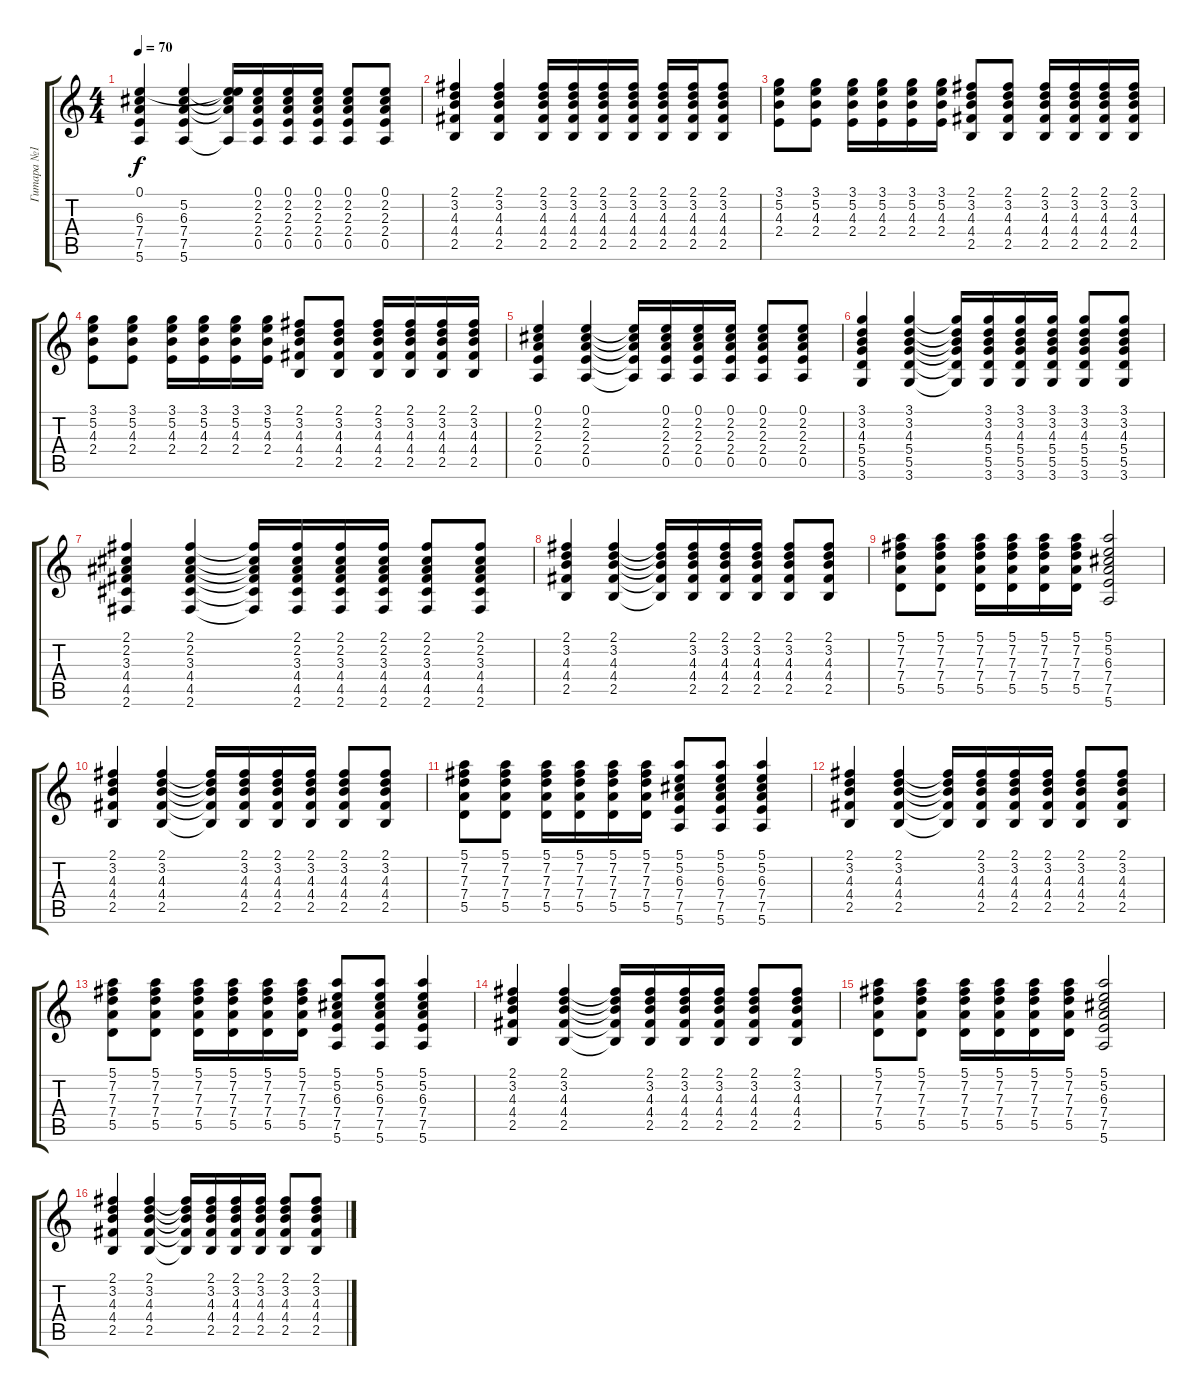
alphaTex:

\track ("Гитара №1" "Гитара №1") {instrument distortionguitar}
\staff {score tabs}
\tuning (E4 B3 G3 D3 A2 E2) {hide}
\ts (4 4)
\tempo 70
\clef g2
\ks c
(0.1 6.3 7.4 7.5 5.6).4{dy f} (5.2 6.3 7.4 7.5 5.6).4 (0.1{t} 5.2{t} 6.3{t} 7.4{t} 5.6{t}).16 (0.1 2.2 2.3 2.4 0.5).16 (0.1 2.2 2.3 2.4 0.5).16 (0.1 2.2 2.3 2.4 0.5).16 (0.1 2.2 2.3 2.4 0.5).8 (0.1 2.2 2.3 2.4 0.5).8 |
(2.1 3.2 4.3 4.4 2.5).4 (2.1 3.2 4.3 4.4 2.5).4 (2.1 3.2 4.3 4.4 2.5).16 (2.1 3.2 4.3 4.4 2.5).16 (2.1 3.2 4.3 4.4 2.5).16 (2.1 3.2 4.3 4.4 2.5).16 (2.1 3.2 4.3 4.4 2.5).16 (2.1 3.2 4.3 4.4 2.5).16 (2.1 3.2 4.3 4.4 2.5).8 |
(3.1 5.2 4.3 2.4).8 (3.1 5.2 4.3 2.4).8 (3.1 5.2 4.3 2.4).16 (3.1 5.2 4.3 2.4).16 (3.1 5.2 4.3 2.4).16 (3.1 5.2 4.3 2.4).16 (2.1 3.2 4.3 4.4 2.5).8 (2.1 3.2 4.3 4.4 2.5).8 (2.1 3.2 4.3 4.4 2.5).16 (2.1 3.2 4.3 4.4 2.5).16 (2.1 3.2 4.3 4.4 2.5).16 (2.1 3.2 4.3 4.4 2.5).16 |
(3.1 5.2 4.3 2.4).8 (3.1 5.2 4.3 2.4).8 (3.1 5.2 4.3 2.4).16 (3.1 5.2 4.3 2.4).16 (3.1 5.2 4.3 2.4).16 (3.1 5.2 4.3 2.4).16 (2.1 3.2 4.3 4.4 2.5).8 (2.1 3.2 4.3 4.4 2.5).8 (2.1 3.2 4.3 4.4 2.5).16 (2.1 3.2 4.3 4.4 2.5).16 (2.1 3.2 4.3 4.4 2.5).16 (2.1 3.2 4.3 4.4 2.5).16 |
(0.1 2.2 2.3 2.4 0.5).4 (0.1 2.2 2.3 2.4 0.5).4 (0.1{t} 2.2{t} 2.3{t} 2.4{t} 0.5{t}).16 (0.1 2.2 2.3 2.4 0.5).16 (0.1 2.2 2.3 2.4 0.5).16 (0.1 2.2 2.3 2.4 0.5).16 (0.1 2.2 2.3 2.4 0.5).8 (0.1 2.2 2.3 2.4 0.5).8 |
(3.1 3.2 4.3 5.4 5.5 3.6).4 (3.1 3.2 4.3 5.4 5.5 3.6).4 (3.1{t} 3.2{t} 4.3{t} 5.4{t} 5.5{t} 3.6{t}).16 (3.1 3.2 4.3 5.4 5.5 3.6).16 (3.1 3.2 4.3 5.4 5.5 3.6).16 (3.1 3.2 4.3 5.4 5.5 3.6).16 (3.1 3.2 4.3 5.4 5.5 3.6).8 (3.1 3.2 4.3 5.4 5.5 3.6).8 |
(2.1 2.2 3.3 4.4 4.5 2.6).4 (2.1 2.2 3.3 4.4 4.5 2.6).4 (2.1{t} 2.2{t} 3.3{t} 4.4{t} 4.5{t} 2.6{t}).16 (2.1 2.2 3.3 4.4 4.5 2.6).16 (2.1 2.2 3.3 4.4 4.5 2.6).16 (2.1 2.2 3.3 4.4 4.5 2.6).16 (2.1 2.2 3.3 4.4 4.5 2.6).8 (2.1 2.2 3.3 4.4 4.5 2.6).8 |
(2.1 3.2 4.3 4.4 2.5).4 (2.1 3.2 4.3 4.4 2.5).4 (2.1{t} 3.2{t} 4.3{t} 4.4{t} 2.5{t}).16 (2.1 3.2 4.3 4.4 2.5).16 (2.1 3.2 4.3 4.4 2.5).16 (2.1 3.2 4.3 4.4 2.5).16 (2.1 3.2 4.3 4.4 2.5).8 (2.1 3.2 4.3 4.4 2.5).8 |
(5.1 7.2 7.3 7.4 5.5).8 (5.1 7.2 7.3 7.4 5.5).8 (5.1 7.2 7.3 7.4 5.5).16 (5.1 7.2 7.3 7.4 5.5).16 (5.1 7.2 7.3 7.4 5.5).16 (5.1 7.2 7.3 7.4 5.5).16 (5.1 5.2 6.3 7.4 7.5 5.6).2 |
(2.1 3.2 4.3 4.4 2.5).4 (2.1 3.2 4.3 4.4 2.5).4 (2.1{t} 3.2{t} 4.3{t} 4.4{t} 2.5{t}).16 (2.1 3.2 4.3 4.4 2.5).16 (2.1 3.2 4.3 4.4 2.5).16 (2.1 3.2 4.3 4.4 2.5).16 (2.1 3.2 4.3 4.4 2.5).8 (2.1 3.2 4.3 4.4 2.5).8 |
(5.1 7.2 7.3 7.4 5.5).8 (5.1 7.2 7.3 7.4 5.5).8 (5.1 7.2 7.3 7.4 5.5).16 (5.1 7.2 7.3 7.4 5.5).16 (5.1 7.2 7.3 7.4 5.5).16 (5.1 7.2 7.3 7.4 5.5).16 (5.1 5.2 6.3 7.4 7.5 5.6).8 (5.1 5.2 6.3 7.4 7.5 5.6).8 (5.1 5.2 6.3 7.4 7.5 5.6).4 |
(2.1 3.2 4.3 4.4 2.5).4 (2.1 3.2 4.3 4.4 2.5).4 (2.1{t} 3.2{t} 4.3{t} 4.4{t} 2.5{t}).16 (2.1 3.2 4.3 4.4 2.5).16 (2.1 3.2 4.3 4.4 2.5).16 (2.1 3.2 4.3 4.4 2.5).16 (2.1 3.2 4.3 4.4 2.5).8 (2.1 3.2 4.3 4.4 2.5).8 |
(5.1 7.2 7.3 7.4 5.5).8 (5.1 7.2 7.3 7.4 5.5).8 (5.1 7.2 7.3 7.4 5.5).16 (5.1 7.2 7.3 7.4 5.5).16 (5.1 7.2 7.3 7.4 5.5).16 (5.1 7.2 7.3 7.4 5.5).16 (5.1 5.2 6.3 7.4 7.5 5.6).8 (5.1 5.2 6.3 7.4 7.5 5.6).8 (5.1 5.2 6.3 7.4 7.5 5.6).4 |
(2.1 3.2 4.3 4.4 2.5).4 (2.1 3.2 4.3 4.4 2.5).4 (2.1{t} 3.2{t} 4.3{t} 4.4{t} 2.5{t}).16 (2.1 3.2 4.3 4.4 2.5).16 (2.1 3.2 4.3 4.4 2.5).16 (2.1 3.2 4.3 4.4 2.5).16 (2.1 3.2 4.3 4.4 2.5).8 (2.1 3.2 4.3 4.4 2.5).8 |
(5.1 7.2 7.3 7.4 5.5).8 (5.1 7.2 7.3 7.4 5.5).8 (5.1 7.2 7.3 7.4 5.5).16 (5.1 7.2 7.3 7.4 5.5).16 (5.1 7.2 7.3 7.4 5.5).16 (5.1 7.2 7.3 7.4 5.5).16 (5.1 5.2 6.3 7.4 7.5 5.6).2 |
(2.1 3.2 4.3 4.4 2.5).4 (2.1 3.2 4.3 4.4 2.5).4 (2.1{t} 3.2{t} 4.3{t} 4.4{t} 2.5{t}).16 (2.1 3.2 4.3 4.4 2.5).16 (2.1 3.2 4.3 4.4 2.5).16 (2.1 3.2 4.3 4.4 2.5).16 (2.1 3.2 4.3 4.4 2.5).8 (2.1 3.2 4.3 4.4 2.5).8
